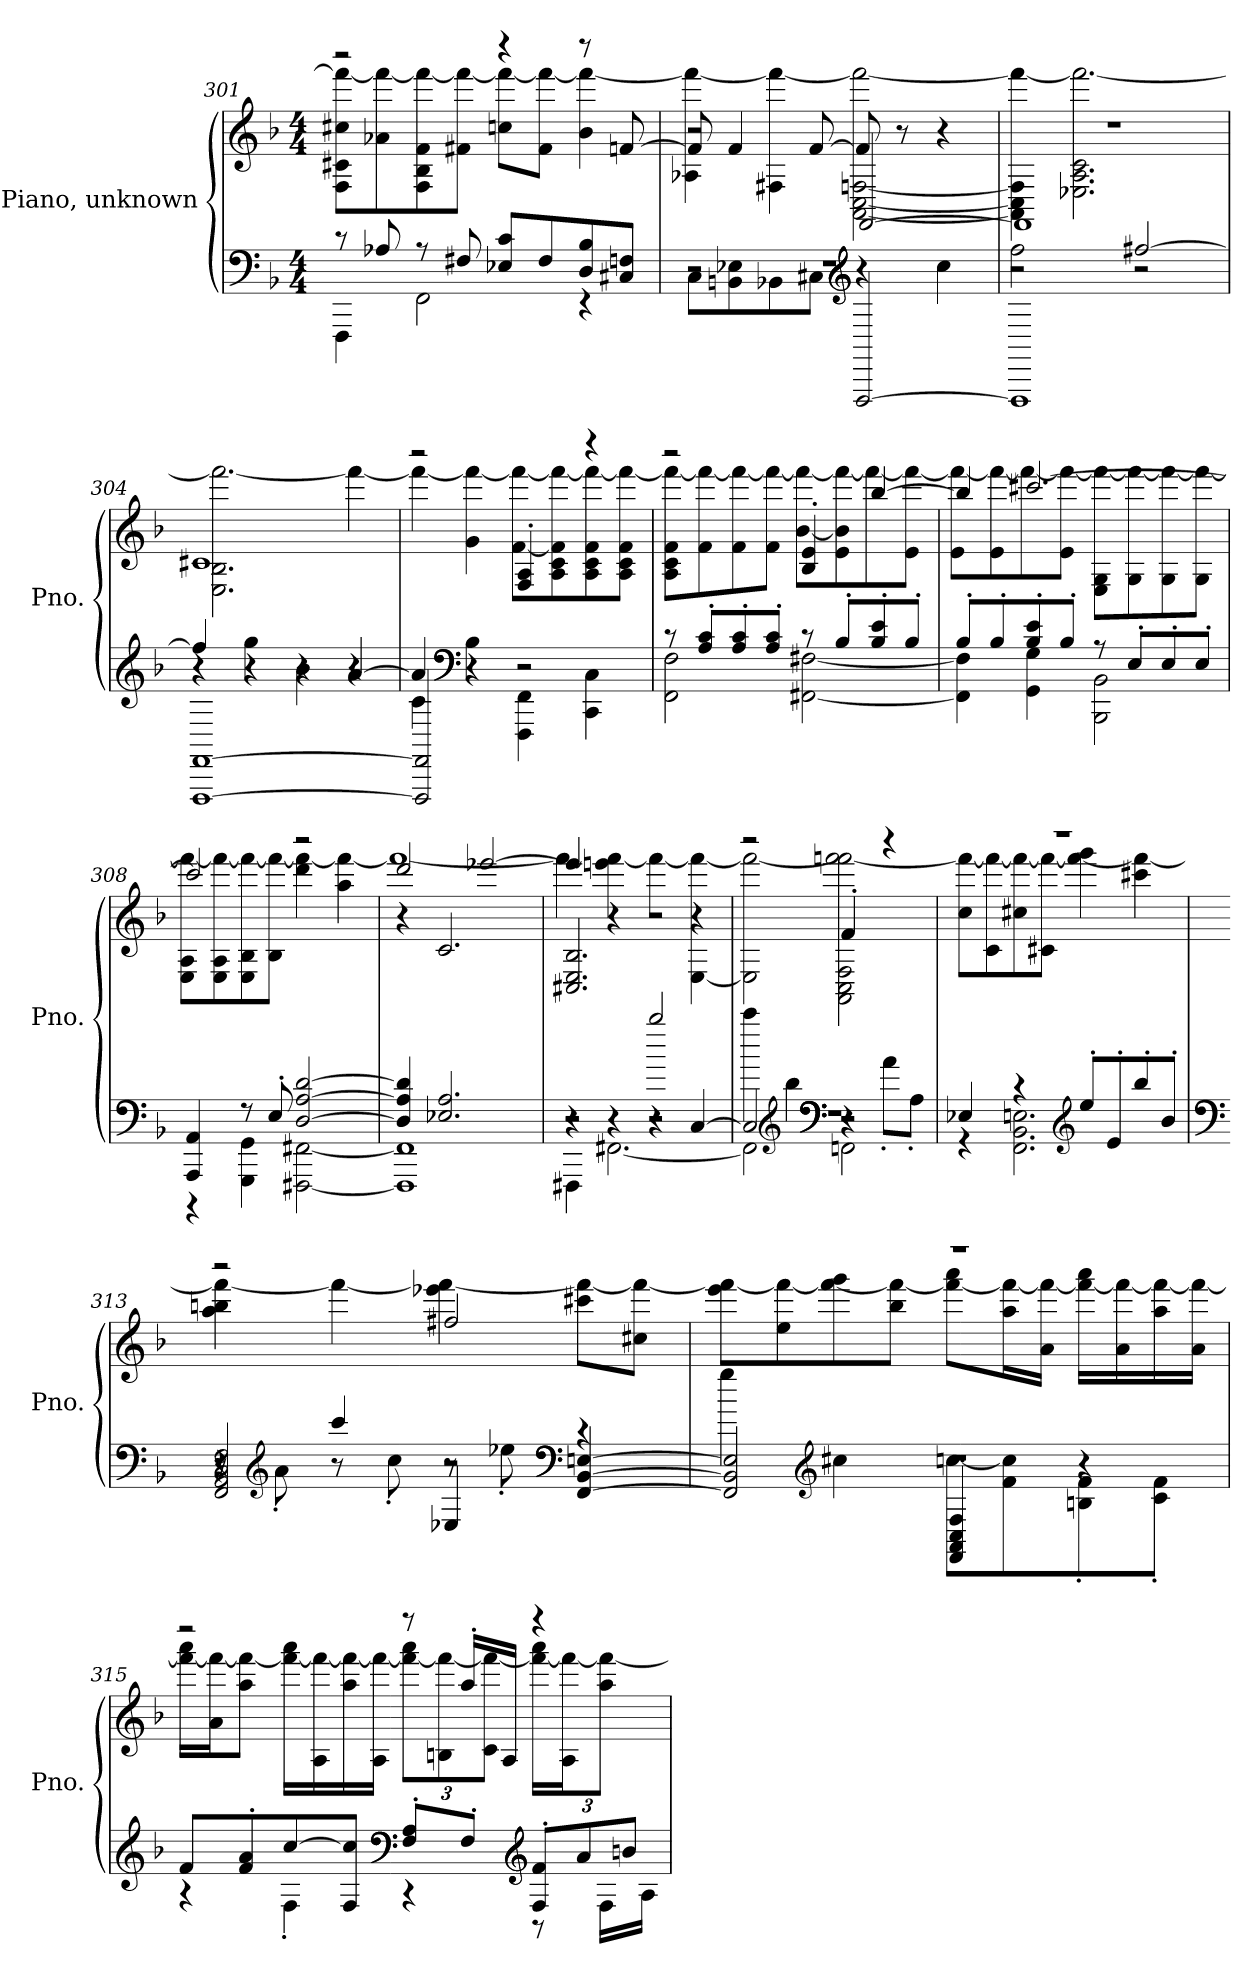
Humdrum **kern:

**kern	**kern
*part1	*part1
*staff2	*staff1
*I"Piano, unknown	*
*I'Pno.	*
*clefF4	*clefG2
*k[b-]	*k[b-]
*M4/4	*M4/4
=301	=301
*^	*^
8r	4FFF\	2r	8F\ 8c#X\ 8cc#X\ 8fff#\_L
8A-X/	.	.	8a-X\ 8fff#\_
8r	2FF\	.	8F\ 8B-\ 8f\ 8fff#\_
8F#X/	.	.	8f#X\ 8fff#\_J
8E-X/ 8c/L	.	4r	8ccn\ 8fff#\_L
8F#/	.	.	8f#\ 8fff#\_J
8D/ 8B-/	4r	8r	4b-\ 4fff#\_
8C#X/ 8Fn/J	.	[8fn/	.
=302	=302	=302	=302
*	*^	*	*^
1r	8C\L	2r	8f/]	4A-X\ 4fff#\_	2r
.	8BBn\ 8E-X\	.	4f/	.	.
.	8BB-X\	.	.	4F#X\ 4fff#\_	.
.	8C#X\J	.	[8f/	.	.
*clefG2	*	*	*	*	*
.	4r	[2FFF/	8f/]	[2AA\ [2C\ [2Fn\ 2fff#\_	[2FF/
.	.	.	8r	.	.
.	4cc\	.	4r	.	.
!!LO:LB:g=z	!!	!!
=303	=303	=303	=303	=303	=303
2r	2ff\	1FFF]	1r	4AA\] 4C\] 4F\] 4fff#\_	1FF]
.	.	.	.	2.E-X\ 2.A\ 2.c\ 2.fff#\_	.
[2ff#X/	2r	.	.	.	.
*	*	*	*	*v	*v
=304	=304	=304	=304	=304
4ff#/]	4r	[1FFF [1FF	1c#X	2.E\ 2.B-\ 2.fff#\_
4r	4gg\	.	.	.
4r	4b-\	.	.	.
[4a/	4r	.	.	4fff#\_
=305	=305	=305	=305	=305
4a/]	4c\	2FFF/] 2FF/]	2r	4fff#\_
*clefF4	*	*	*	*
4r	4B-\	.	.	4g\ 4fff#\_
2r	4FFF\ 4FF\	2r	4F/' 4A/'	[8f\ 8fff#\_L
.	.	.	.	8A\ 8c\ 8f\] 8fff#\_
.	4CC\ 4C\	.	4r	8A\ 8c\ 8f\ 8fff#\_
.	.	.	.	8A\ 8c\ 8f\ 8fff#\_J
*	*v	*v	*	*
=306	=306	=306	=306
8r	2FF\ 2F\	2r	8A\ 8c\ 8f\ 8fff#\_L
8A/' 8c/'L	.	.	8f\ 8fff#\_
8A/' 8c/'	.	.	8f\ 8fff#\_
8A/' 8c/'J	.	.	8f\ 8fff#\_J
8r	[2FF#X\ [2F#X\	4B-/' 4e/'	[8b-\ 8fff#\_L
8B-'/L	.	.	8e\ 8b-\] 8fff#\_
8B-/' 8e/'	.	[4bb-/	8fff#\_
8B-'/J	.	.	8e\ 8fff#\_J
!!LO:LB:g=z	!!
=307	=307	=307	=307
8B-'/L	4FF#\] 4F#\]	4bb-/]	8e\ 8fff#\_L
8B-'/	.	.	8e\ 8fff#\_
8B-/' 8e/'	4GG\ 4G\	[2.ccc#X/	8fff#\_
8B-'/J	.	.	8e\ 8fff#\_J
8r	2BBB-\ 2BB-\	.	8E\ 8G\ 8fff#\_L
8E'/L	.	.	8G\ 8fff#\_
8E'/	.	.	8G\ 8fff#\_
8E'/J	.	.	8G\ 8fff#\_J
=308	=308	=308	=308
4AAA/ 4AA/	4r	2ccc#/]	8E\ 8A\ 8fff#\_L
.	.	.	8E\ 8A\ 8fff#\_
8r	4GGG\ 4GG\	.	8E\ 8B-\ 8fff#\_
8E'/	.	.	8B-\ 8fff#\_J
[2D/ [2A/ [2d/	[2FFF#X\ [2FF#X\	2r	4ddd\ 4fff#\_
.	.	.	4aa\ 4fff#\_
=309	=309	=309	=309
*	*	*	*^
4D/] 4A/] 4d/]	1FFF#] 1FF#]	2ddd/	1fff#_	4r
2.E-X/ 2.A/	.	.	.	2.c/
.	.	[2eee-X/	.	.
=310	=310	=310	=310	=310
*^	*^	*	*	*
2r	4FFF#X\	2r	4r	4eee-/]	4fff#\_	2.C#X/ 2.E/ 2.B-/
.	4r	.	[2.FF#X\	4r	4eeen\ 4fff#\_	.
2bb-/	2r	4r	.	2r	4fff#\_	.
.	.	[4C/	.	.	[4E\ 4fff#\_	4r
*	*	*	*	*	*v	*v
!!LO:LB:g=z
=311	=311	=311	=311	=311	=311
1r	4ccc\	2C/]	2FF#\]	2r	2E\] 2fff#\_
*clefG2	*	*	*	*	*
.	4bb-\	.	.	.	.
*clefF4	*	*	*	*	*
.	4r	2r	2FFn\	4f'/	2AA\ 2C\ 2F\ 2fffn\ 2fff#\_
.	8a'\L	.	.	4r	.
.	8A'\J	.	.	.	.
*	*v	*v	*v	*	*
=312	=312	=312	=312
4E-X/	4r	1r	8cc\ 8fff#\_L
.	.	.	8c\ 8fff#\_
4r	2.FF\ 2.BB-\ 2.En\	.	8cc#X\ 8fff#\_
.	.	.	8c#X\ 8fff#\_J
*clefG2	*	*	*
8ee'/L	.	.	4fff#\_ 4ggg\
8e'/	.	.	.
8bb-'/	.	.	4ccc#X\ 4fff#\_
8b-'/J	.	.	.
*v	*v	*	*
=313	=313	=313
*clefF4	*	*
*^	*	*
*	*^	*	*
4r	8r	2FF/ 2AA/ 2C/ 2F/	2r	4aa\ 4bbn\ 4fff#\_
*clefG2	*	*	*	*
.	8a'\	.	.	.
4ccc/	8r	.	.	4fff#\_
.	8cc'\	.	.	.
2r	8r	4E-X/	2ff#X/	4eee-X\ 4fff#\_
.	8ee-X'\	.	.	.
*clefF4	*	*	*	*
.	4r	[4FF/ [4BB-/ [4En/	.	8ccc#X\ 8fff#\_L
.	.	.	.	8cc#X\ 8fff#\_J
!!LO:PB:g=z	!!
=314	=314	=314	=314	=314
1r	4gg\	2FF/] 2BB-/] 2E/]	1r	8eee\ 8fff#\_L
.	.	.	.	8ee\ 8fff#\_
*clefG2	*	*	*	*
.	4cc#X\	.	.	8fff#\_ 8ggg\
.	.	.	.	8bb-\ 8fff#\_J
.	[8ccn\L	4FF/' 4AA/' 4C/' 4F/'	.	8fff#\_ 8aaa\L
.	8f\ 8cc\]	.	.	16aa\ 16fff#\_L
.	.	.	.	16a\ 16fff#\_JJ
.	8Bn\' 8f\'	4r	.	16fff#\_ 16aaa\LL
.	.	.	.	16a\ 16fff#\_
.	8c\' 8f\'J	.	.	16aa\ 16fff#\_
.	.	.	.	16a\ 16fff#\_JJ
*	*v	*v	*	*
!!LO:LB:g=z	!!
=315	=315	=315	=315
8f/L	4r	2r	16fff#\_ 16aaa\LL
.	.	.	16a\ 16fff#\_J
8f/' 8a/'	.	.	8aa\ 8fff#\_J
[8cc/	4F'\	.	16fff#\_ 16aaa\LL
.	.	.	16A\ 16fff#\_
8F/ 8cc/]J	.	.	16aa\ 16fff#\_
.	.	.	16A\ 16fff#\_JJ
*clefF4	*	*	*
*	*	*	*Xbrackettup
8F/' 8A/'L	4r	8r	12fff#\_ 12aaa\L
.	.	.	12Bn\ 12fff#\_
8F'/J	.	16aa'/LL	.
.	.	.	12c\ 12fff#\_J
.	.	16A/JJ	.
*clefG2	*	*	*
*Xbrackettup	*	*	*
12F/' 12f/'L	8r	4r	16fff#\_ 16aaa\LL
.	.	.	16A\ 16fff#\_J
12a/	.	.	.
.	16F\LL	.	8aa\ 8fff#\_J
12bn/J	.	.	.
.	16A\JJ	.	.
*v	*v	*	*
*	*v	*v
=	=
*-	*-
